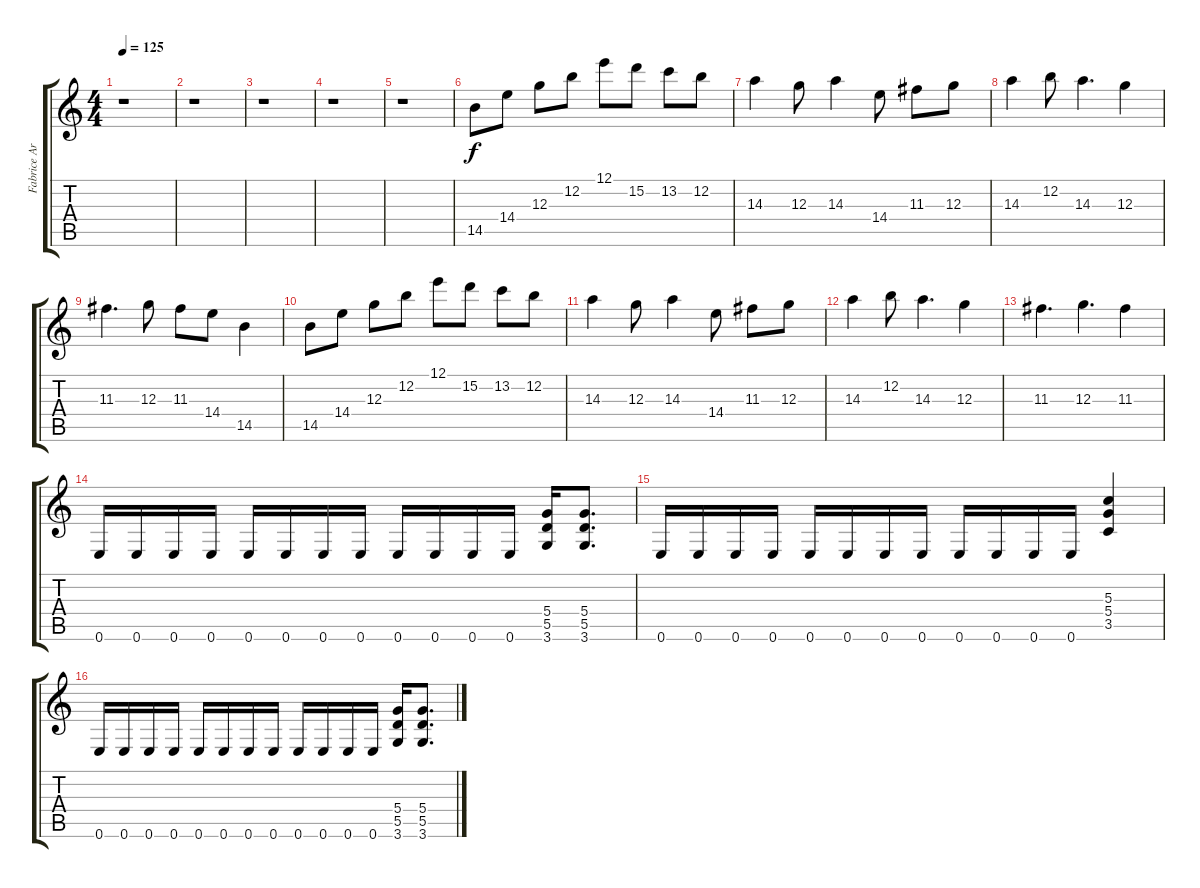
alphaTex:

\track ("Fabrice Arnouts" "Fabrice Ar") {instrument distortionguitar}
\staff {score tabs}
\tuning (E4 B3 G3 D3 A2 E2) {hide}
\ts (4 4)
\tempo 125
\clef g2
\ks c
r.1{dy f} |
r.1 |
r.1 |
r.1 |
r.1 |
14.5.8 14.4.8 12.3.8 12.2.8 12.1.8 15.2.8 13.2.8 12.2.8 |
14.3.4 12.3.8 14.3.4 14.4.8 11.3.8 12.3.8 |
14.3.4 12.2.8 14.3.4{d} 12.3.4 |
11.3.4{d} 12.3.8 11.3.8 14.4.8 14.5.4 |
14.5.8 14.4.8 12.3.8 12.2.8 12.1.8 15.2.8 13.2.8 12.2.8 |
14.3.4 12.3.8 14.3.4 14.4.8 11.3.8 12.3.8 |
14.3.4 12.2.8 14.3.4{d} 12.3.4 |
11.3.4{d} 12.3.4{d} 11.3.4 |
0.6.16 0.6.16 0.6.16 0.6.16 0.6.16 0.6.16 0.6.16 0.6.16 0.6.16 0.6.16 0.6.16 0.6.16 (5.4 5.5 3.6).16 (5.4 5.5 3.6).8{d} |
0.6.16 0.6.16 0.6.16 0.6.16 0.6.16 0.6.16 0.6.16 0.6.16 0.6.16 0.6.16 0.6.16 0.6.16 (5.3 5.4 3.5).4 |
0.6.16 0.6.16 0.6.16 0.6.16 0.6.16 0.6.16 0.6.16 0.6.16 0.6.16 0.6.16 0.6.16 0.6.16 (5.4 5.5 3.6).16 (5.4 5.5 3.6).8{d}
